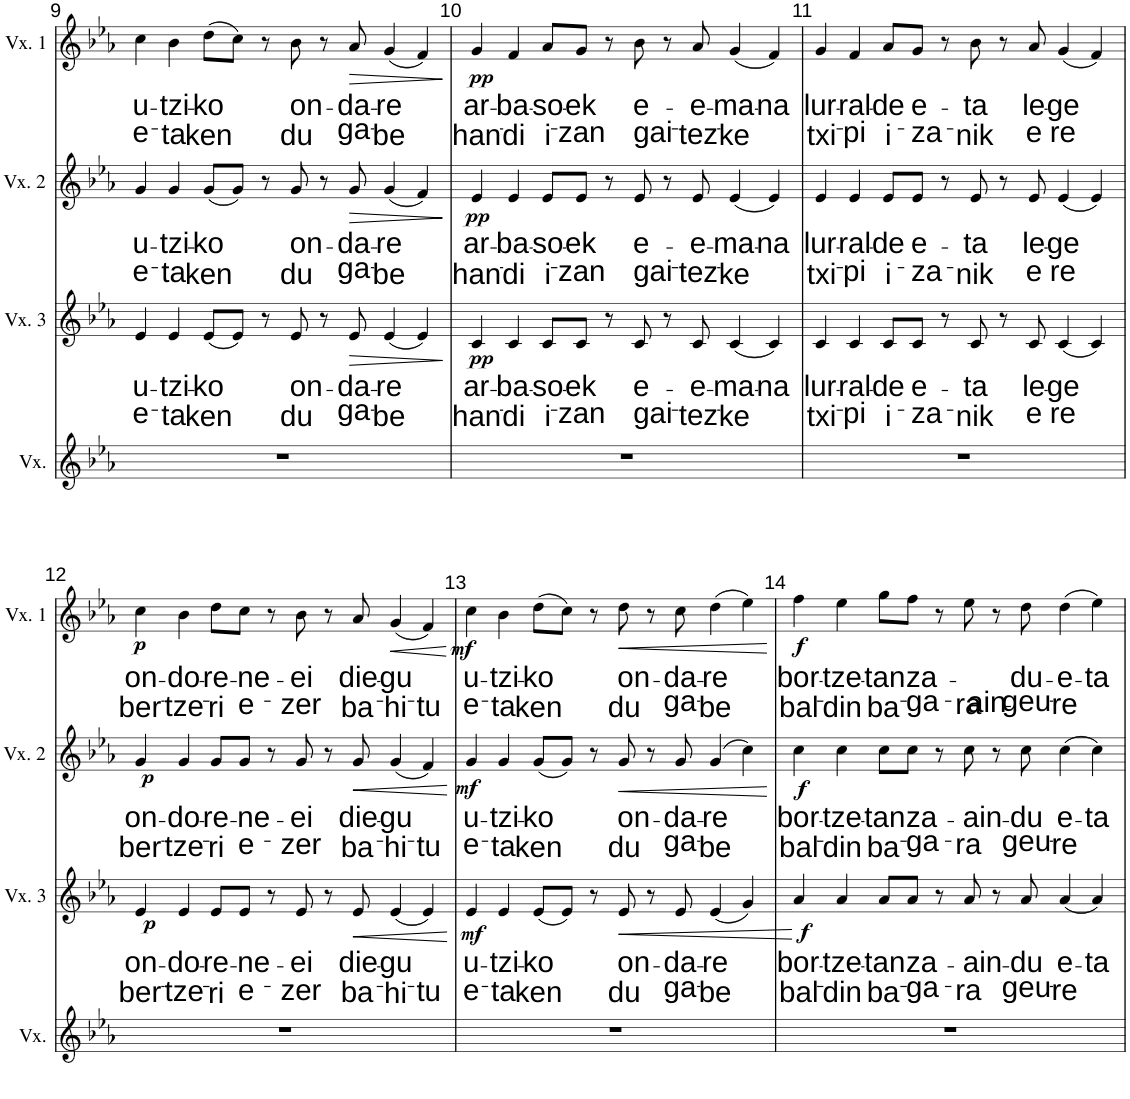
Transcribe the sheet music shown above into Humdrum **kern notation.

**kern	**kern	**text	**text	**dynam	**kern	**text	**text	**dynam	**kern	**text	**text	**dynam
*part4	*part3	*part3	*part3	*part3	*part2	*part2	*part2	*part2	*part1	*part1	*part1	*part1
*staff4	*staff3	*staff3	*staff3	*staff3	*staff2	*staff2	*staff2	*staff2	*staff1	*staff1	*staff1	*staff1
*I"Voix	*I"Voix 3	*	*	*	*I"Voix 2	*	*	*	*I"Voix 1	*	*	*
*I'Vx.	*I'Vx. 3	*	*	*	*I'Vx. 2	*	*	*	*I'Vx. 1	*	*	*
!!LO:PB:g=z
*clefG2	*clefG2	*	*	*	*clefG2	*	*	*	*clefG2	*	*	*
*k[b-e-a-]	*k[b-e-a-]	*	*	*	*k[b-e-a-]	*	*	*	*k[b-e-a-]	*	*	*
*M7/4	*M7/4	*	*	*	*M7/4	*	*	*	*M7/4	*	*	*
=9	=9	=9	=9	=9	=9	=9	=9	=9	=9	=9	=9	=9
!	!	!LO:LY:b	!LO:LY:b	!	!	!LO:LY:b	!LO:LY:b	!	!	!LO:LY:b	!LO:LY:b	!
1..r	4e-/	u-	e-	.	4g/	u-	e-	.	4cc\	u-	e-	.
!	!	!LO:LY:b	!LO:LY:b	!	!	!LO:LY:b	!LO:LY:b	!	!	!LO:LY:b	!LO:LY:b	!
.	4e-/	-tzi-	-ta	.	4g/	-tzi-	-ta	.	4b-\	-tzi-	-ta	.
!	!	!LO:LY:b	!LO:LY:b	!	!	!LO:LY:b	!LO:LY:b	!	!	!LO:LY:b	!LO:LY:b	!
.	(8e-/L	-ko	ken	.	(8g/L	-ko	ken	.	(8dd\L	-ko	ken	.
.	8e-/J)	.	.	.	8g/J)	.	.	.	8cc\J)	.	.	.
.	8r	.	.	.	8r	.	.	.	8r	.	.	.
!	!	!LO:LY:b	!LO:LY:b	!	!	!LO:LY:b	!LO:LY:b	!	!	!LO:LY:b	!LO:LY:b	!
.	8e-/	on-	du	.	8g/	on-	du	.	8b-\	on-	du	.
.	8r	.	.	.	8r	.	.	.	8r	.	.	.
!	!	!LO:LY:b	!LO:LY:b	!LO:HP:b	!	!LO:LY:b	!LO:LY:b	!LO:HP:b	!	!LO:LY:b	!LO:LY:b	!LO:HP:b
.	8e-/	-da-	ga-	>	8g/	-da-	ga-	>	8a-/	-da-	ga-	>
!	!	!LO:LY:b	!LO:LY:b	!	!	!LO:LY:b	!LO:LY:b	!	!	!LO:LY:b	!LO:LY:b	!
.	(4e-/	-re	-be	.	(4g/	-re	-be	.	(4g/	-re	-be	.
.	4e-/)	.	.	.	4f/)	.	.	.	4f/)	.	.	.
.	.	.	.	]	.	.	.	]	.	.	.	]
=10	=10	=10	=10	=10	=10	=10	=10	=10	=10	=10	=10	=10
!	!	!LO:LY:b	!LO:LY:b	!LO:DY:b	!	!LO:LY:b	!LO:LY:b	!LO:DY:b	!	!LO:LY:b	!LO:LY:b	!LO:DY:b
1..r	4c/	ar-	han-	pp	4e-/	ar-	han-	pp	4g/	ar-	han-	pp
!	!	!LO:LY:b	!LO:LY:b	!	!	!LO:LY:b	!LO:LY:b	!	!	!LO:LY:b	!LO:LY:b	!
.	4c/	-ba-	-di	.	4e-/	-ba-	-di	.	4f/	-ba-	-di	.
!	!	!LO:LY:b	!LO:LY:b	!	!	!LO:LY:b	!LO:LY:b	!	!	!LO:LY:b	!LO:LY:b	!
.	8c/L	-so-	i-	.	8e-/L	-so-	i-	.	8a-/L	-so-	i-	.
!	!	!LO:LY:b	!LO:LY:b	!	!	!LO:LY:b	!LO:LY:b	!	!	!LO:LY:b	!LO:LY:b	!
.	8c/J	-ek	-zan	.	8e-/J	-ek	-zan	.	8g/J	-ek	-zan	.
.	8r	.	.	.	8r	.	.	.	8r	.	.	.
!	!	!LO:LY:b	!LO:LY:b	!	!	!LO:LY:b	!LO:LY:b	!	!	!LO:LY:b	!LO:LY:b	!
.	8c/	e-	gai-	.	8e-/	e-	gai-	.	8b-\	e-	gai-	.
.	8r	.	.	.	8r	.	.	.	8r	.	.	.
!	!	!LO:LY:b	!LO:LY:b	!	!	!LO:LY:b	!LO:LY:b	!	!	!LO:LY:b	!LO:LY:b	!
.	8c/	-e-	-tez-	.	8e-/	-e-	-tez-	.	8a-/	-e-	-tez-	.
!	!	!LO:LY:b	!LO:LY:b	!	!	!LO:LY:b	!LO:LY:b	!	!	!LO:LY:b	!LO:LY:b	!
.	(4c/	-ma-	-ke	.	(4e-/	-ma-	-ke	.	(4g/	-ma-	-ke	.
!	!	!LO:LY:b	!	!	!	!LO:LY:b	!	!	!	!LO:LY:b	!	!
.	4c/)	-na	.	.	4e-/)	-na	.	.	4f/)	-na	.	.
=11	=11	=11	=11	=11	=11	=11	=11	=11	=11	=11	=11	=11
!	!	!LO:LY:b	!LO:LY:b	!	!	!LO:LY:b	!LO:LY:b	!	!	!LO:LY:b	!LO:LY:b	!
1..r	4c/	lur-	txi-	.	4e-/	lur-	txi-	.	4g/	lur-	txi-	.
!	!	!LO:LY:b	!LO:LY:b	!	!	!LO:LY:b	!LO:LY:b	!	!	!LO:LY:b	!LO:LY:b	!
.	4c/	-ral-	-pi	.	4e-/	-ral-	-pi	.	4f/	-ral-	-pi	.
!	!	!LO:LY:b	!LO:LY:b	!	!	!LO:LY:b	!LO:LY:b	!	!	!LO:LY:b	!LO:LY:b	!
.	8c/L	-de	i-	.	8e-/L	-de	i-	.	8a-/L	-de	i-	.
!	!	!LO:LY:b	!LO:LY:b	!	!	!LO:LY:b	!LO:LY:b	!	!	!LO:LY:b	!LO:LY:b	!
.	8c/J	e-	-za-	.	8e-/J	e-	-za-	.	8g/J	e-	-za-	.
.	8r	.	.	.	8r	.	.	.	8r	.	.	.
!	!	!LO:LY:b	!LO:LY:b	!	!	!LO:LY:b	!LO:LY:b	!	!	!LO:LY:b	!LO:LY:b	!
.	8c/	-ta	-nik	.	8e-/	-ta	-nik	.	8b-\	-ta	-nik	.
.	8r	.	.	.	8r	.	.	.	8r	.	.	.
!	!	!LO:LY:b	!LO:LY:b	!	!	!LO:LY:b	!LO:LY:b	!	!	!LO:LY:b	!LO:LY:b	!
.	8c/	le-	e	.	8e-/	le-	e	.	8a-/	le-	e	.
!	!	!LO:LY:b	!LO:LY:b	!	!	!LO:LY:b	!LO:LY:b	!	!	!LO:LY:b	!LO:LY:b	!
.	(4c/	-ge	re	.	(4e-/	-ge	re	.	(4g/	-ge	re	.
.	4c/)	.	.	.	4e-/)	.	.	.	4f/)	.	.	.
!!LO:LB:g=z
=12	=12	=12	=12	=12	=12	=12	=12	=12	=12	=12	=12	=12
!	!	!LO:LY:b	!LO:LY:b	!LO:DY:b	!	!LO:LY:b	!LO:LY:b	!LO:DY:b	!	!LO:LY:b	!LO:LY:b	!LO:DY:b
1..r	4e-/	on-	ber-	p	4g/	on-	ber-	p	4cc\	on-	ber-	p
!	!	!LO:LY:b	!LO:LY:b	!	!	!LO:LY:b	!LO:LY:b	!	!	!LO:LY:b	!LO:LY:b	!
.	4e-/	-do-	-tze-	.	4g/	-do-	-tze-	.	4b-\	-do-	-tze-	.
!	!	!LO:LY:b	!LO:LY:b	!	!	!LO:LY:b	!LO:LY:b	!	!	!LO:LY:b	!LO:LY:b	!
.	8e-/L	-re-	-ri	.	8g/L	-re-	-ri	.	8dd\L	-re-	-ri	.
!	!	!LO:LY:b	!LO:LY:b	!	!	!LO:LY:b	!LO:LY:b	!	!	!LO:LY:b	!LO:LY:b	!
.	8e-/J	-ne-	e-	.	8g/J	-ne-	e-	.	8cc\J	-ne-	e-	.
.	8r	.	.	.	8r	.	.	.	8r	.	.	.
!	!	!LO:LY:b	!LO:LY:b	!	!	!LO:LY:b	!LO:LY:b	!	!	!LO:LY:b	!LO:LY:b	!
.	8e-/	-ei	-zer	.	8g/	-ei	-zer	.	8b-\	-ei	-zer	.
.	8r	.	.	.	8r	.	.	.	8r	.	.	.
!	!	!LO:LY:b	!LO:LY:b	!LO:HP:b	!	!LO:LY:b	!LO:LY:b	!LO:HP:b	!	!LO:LY:b	!LO:LY:b	!
.	8e-/	die-	ba-	<	8g/	die-	ba-	<	8a-/	die-	ba-	.
!	!	!LO:LY:b	!LO:LY:b	!	!	!LO:LY:b	!LO:LY:b	!	!	!LO:LY:b	!LO:LY:b	!LO:HP:b
.	(4e-/	-gu	-hi-	.	(4g/	-gu	-hi-	.	(4g/	-gu	-hi-	<
!	!	!	!LO:LY:b	!	!	!	!LO:LY:b	!	!	!	!LO:LY:b	!
.	4e-/)	.	-tu	.	4f/)	.	-tu	.	4f/)	.	-tu	.
.	.	.	.	[	.	.	.	[	.	.	.	[
=13	=13	=13	=13	=13	=13	=13	=13	=13	=13	=13	=13	=13
!	!	!LO:LY:b	!LO:LY:b	!LO:DY:b	!	!LO:LY:b	!LO:LY:b	!LO:DY:b	!	!LO:LY:b	!LO:LY:b	!LO:DY:b
1..r	4e-/	u-	e-	mf	4g/	u-	e-	mf	4cc\	u-	e-	mf
!	!	!LO:LY:b	!LO:LY:b	!	!	!LO:LY:b	!LO:LY:b	!	!	!LO:LY:b	!LO:LY:b	!
.	4e-/	-tzi-	-ta	.	4g/	-tzi-	-ta	.	4b-\	-tzi-	-ta	.
!	!	!LO:LY:b	!LO:LY:b	!	!	!LO:LY:b	!LO:LY:b	!	!	!LO:LY:b	!LO:LY:b	!
.	(8e-/L	-ko	ken	.	(8g/L	-ko	ken	.	(8dd\L	-ko	ken	.
.	8e-/J)	.	.	.	8g/J)	.	.	.	8cc\J)	.	.	.
.	8r	.	.	.	8r	.	.	.	8r	.	.	.
!	!	!LO:LY:b	!LO:LY:b	!LO:HP:b	!	!LO:LY:b	!LO:LY:b	!LO:HP:b	!	!LO:LY:b	!LO:LY:b	!LO:HP:b
.	8e-/	on-	du	<	8g/	on-	du	<	8dd\	on-	du	<
.	8r	.	.	.	8r	.	.	.	8r	.	.	.
!	!	!LO:LY:b	!LO:LY:b	!	!	!LO:LY:b	!LO:LY:b	!	!	!LO:LY:b	!LO:LY:b	!
.	8e-/	-da-	ga-	.	8g/	-da-	ga-	.	8cc\	-da-	ga-	.
!	!	!LO:LY:b	!LO:LY:b	!	!	!LO:LY:b	!LO:LY:b	!	!	!LO:LY:b	!LO:LY:b	!
.	(4e-/	-re	-be	.	(4g/	-re	-be	.	(4dd\	-re	-be	.
.	4g/)	.	.	.	4cc\)	.	.	.	4ee-\)	.	.	.
.	.	.	.	[	.	.	.	[	.	.	.	[
=14	=14	=14	=14	=14	=14	=14	=14	=14	=14	=14	=14	=14
!	!	!LO:LY:b	!LO:LY:b	!LO:DY:b	!	!LO:LY:b	!LO:LY:b	!LO:DY:b	!	!LO:LY:b	!LO:LY:b	!LO:DY:b
1..r	4a-/	bor-	bal-	f	4cc\	bor-	bal-	f	4ff\	bor-	bal-	f
!	!	!LO:LY:b	!LO:LY:b	!	!	!LO:LY:b	!LO:LY:b	!	!	!LO:LY:b	!LO:LY:b	!
.	4a-/	-tze-	-din	.	4cc\	-tze-	-din	.	4ee-\	-tze-	-din	.
!	!	!LO:LY:b	!LO:LY:b	!	!	!LO:LY:b	!LO:LY:b	!	!	!LO:LY:b	!LO:LY:b	!
.	8a-/L	-tan	ba-	.	8cc\L	-tan	ba-	.	8gg\L	-tan	ba-	.
!	!	!LO:LY:b	!LO:LY:b	!	!	!LO:LY:b	!LO:LY:b	!	!	!LO:LY:b	!LO:LY:b	!
.	8a-/J	za-	-ga-	.	8cc\J	za-	-ga-	.	8ff\J	za-	-ga-	.
.	8r	.	.	.	8r	.	.	.	8r	.	.	.
!	!	!LO:LY:b	!LO:LY:b	!	!	!LO:LY:b	!LO:LY:b	!	!	!LO:LY:b	!LO:LY:b	!
.	8a-/	-ain-	-ra	.	8cc\	-ain-	-ra	.	8ee-\	-ain-	-ra	.
.	8r	.	.	.	8r	.	.	.	8r	.	.	.
!	!	!LO:LY:b	!LO:LY:b	!	!	!LO:LY:b	!LO:LY:b	!	!	!LO:LY:b	!LO:LY:b	!
.	8a-/	-du	geu-	.	8cc\	-du	geu-	.	8dd\	-du-	geu-	.
!	!	!LO:LY:b	!LO:LY:b	!	!	!LO:LY:b	!LO:LY:b	!	!	!LO:LY:b	!LO:LY:b	!
.	(4a-/	e-	-re	.	(4cc\	e-	-re	.	(4dd\	-e-	-re	.
!	!	!LO:LY:b	!	!	!	!LO:LY:b	!	!	!	!LO:LY:b	!	!
.	4a-/)	-ta	.	.	4cc\)	-ta	.	.	4ee-\)	-ta	.	.
=	=	=	=	=	=	=	=	=	=	=	=	=
*-	*-	*-	*-	*-	*-	*-	*-	*-	*-	*-	*-	*-
